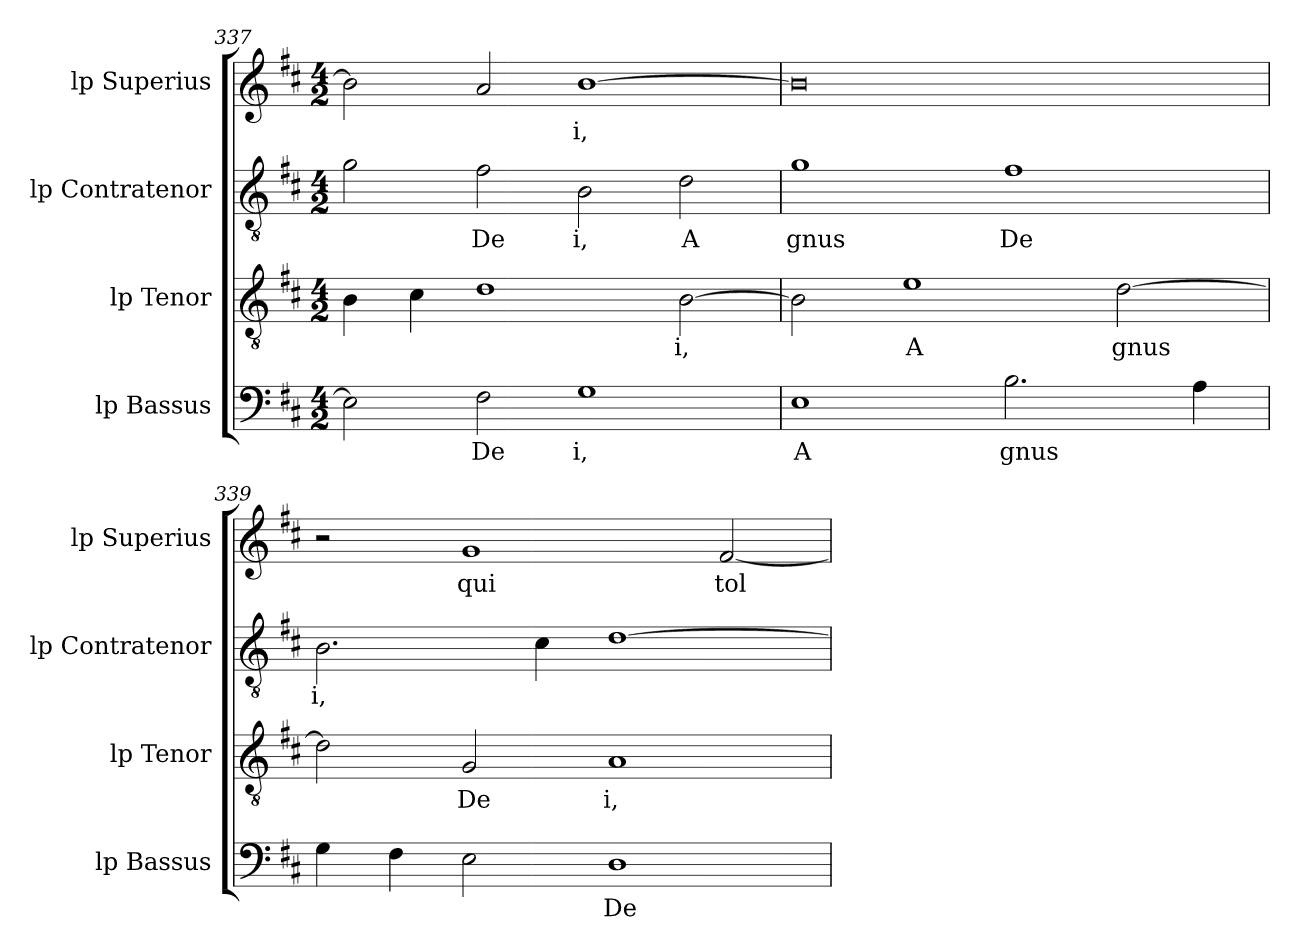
**kern	**text	**kern	**text	**kern	**text	**kern	**text
*part4	*part4	*part3	*part3	*part2	*part2	*part1	*part1
*staff4	*staff4	*staff3	*staff3	*staff2	*staff2	*staff1	*staff1
*I"lp Bassus	*	*I"lp Tenor	*	*I"lp Contratenor	*	*I"lp Superius	*
*I'lp Bassus	*	*I'lp Tenor	*	*I'lp Contratenor	*	*I'lp Superius	*
*clefF4	*	*clefGv2	*	*clefGv2	*	*clefG2	*
*k[f#c#]	*	*k[f#c#]	*	*k[f#c#]	*	*k[f#c#]	*
*D:	*	*D:	*	*D:	*	*D:	*
*M4/2	*	*M4/2	*	*M4/2	*	*M4/2	*
=337	=337	=337	=337	=337	=337	=337	=337
2E\]	.	4B\	.	2g\	.	2b\]	.
.	.	4c#\	.	.	.	.	.
!	!LO:LY:b:cj	!	!	!	!LO:LY:b:cj	!	!
2F#\	De	1d	.	2f#\	De	2a/	.
!	!LO:LY:b:cj	!	!	!	!LO:LY:b:cj	!	!LO:LY:b:cj
1G	i,	.	.	2B\	i,	[>1b	i,
!	!	!	!LO:LY:b:cj	!	!LO:LY:b:cj	!	!
.	.	[>2B\	-i,	2d\	A	.	.
!!LO:LB:g=z
=338	=338	=338	=338	=338	=338	=338	=338
!	!LO:LY:b:cj	!	!	!	!LO:LY:b:cj	!	!
*^	*	*	*	*	*	*	*
1E	64ryy	A	2B\]	.	1g	gnus	0b]	.
.	1ryy	.	.	.	.	.	.	.
!	!	!	!	!LO:LY:b:cj	!	!	!	!
.	.	.	1e	A	.	.	.	.
!	!	!LO:LY:b	!	!	!	!LO:LY:b:cj	!	!
2.B\	.	gnus	.	.	1f#	De	.	.
.	2ryy	.	.	.	.	.	.	.
!	!	!	!	!LO:LY:b:cj	!	!	!	!
.	.	.	[>2d\	gnus	.	.	.	.
.	4ryy	.	.	.	.	.	.	.
4A\	.	.	.	.	.	.	.	.
.	8...ryy	.	.	.	.	.	.	.
=339	=339	=339	=339	=339	=339	=339	=339	=339
!	!	!	!	!	!	!LO:LY:b:cj	!	!
*v	*v	*	*	*	*	*	*	*
4G\	.	2d\]	.	2.B\	i,	2r	.
4F#\	.	.	.	.	.	.	.
!	!	!	!LO:LY:b:cj	!	!	!	!LO:LY:b:cj
2E\	.	2G/	De	.	.	1g	qui
.	.	.	.	4c#\	.	.	.
!	!LO:LY:b:cj	!	!LO:LY:b:cj	!	!	!	!
1D	De	1A	i,	[>1d	.	.	.
!	!	!	!	!	!	!	!LO:LY:b:cj
.	.	.	.	.	.	[<2f#/	tol
=	=	=	=	=	=	=	=
*-	*-	*-	*-	*-	*-	*-	*-
